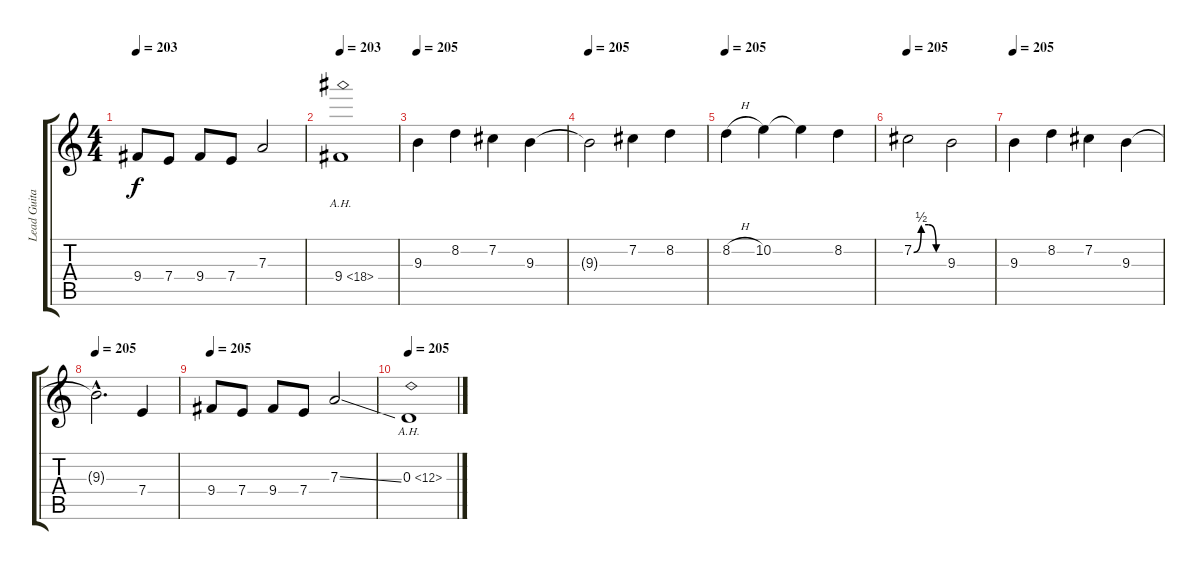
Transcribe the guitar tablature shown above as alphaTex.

\track ("Lead Guitar I" "Lead Guita") {instrument distortionguitar}
\staff {score tabs}
\tuning (B3 Gb3 D3 A2 E2 B1) {hide}
\ts (4 4)
\tempo 203
\clef g2
\ks c
9.4.8{dy f} 7.4.8 9.4.8 7.4.8 7.3.2 |
\tempo 203
9.4{ah 9}.1 |
\tempo 205
9.3.4 8.2.4 7.2.4 9.3.4 |
\tempo 205
9.3{t}.2 7.2.4 8.2.4 |
\tempo 205
8.2{h}.4 10.2.4 10.2{t}.4 8.2.4 |
\tempo 205
7.2{be (custom 0 0 15 2 30 2 45 0 60 0)}.2 9.3.2 |
\tempo 205
9.3.4 8.2.4 7.2.4 9.3.4 |
\tempo 205
9.3{hac t}.2{d} 7.4.4 |
\tempo 205
9.4.8 7.4.8 9.4.8 7.4.8 7.3{ss}.2 |
\tempo 205
0.3{ah 12}.1{volume 0}
